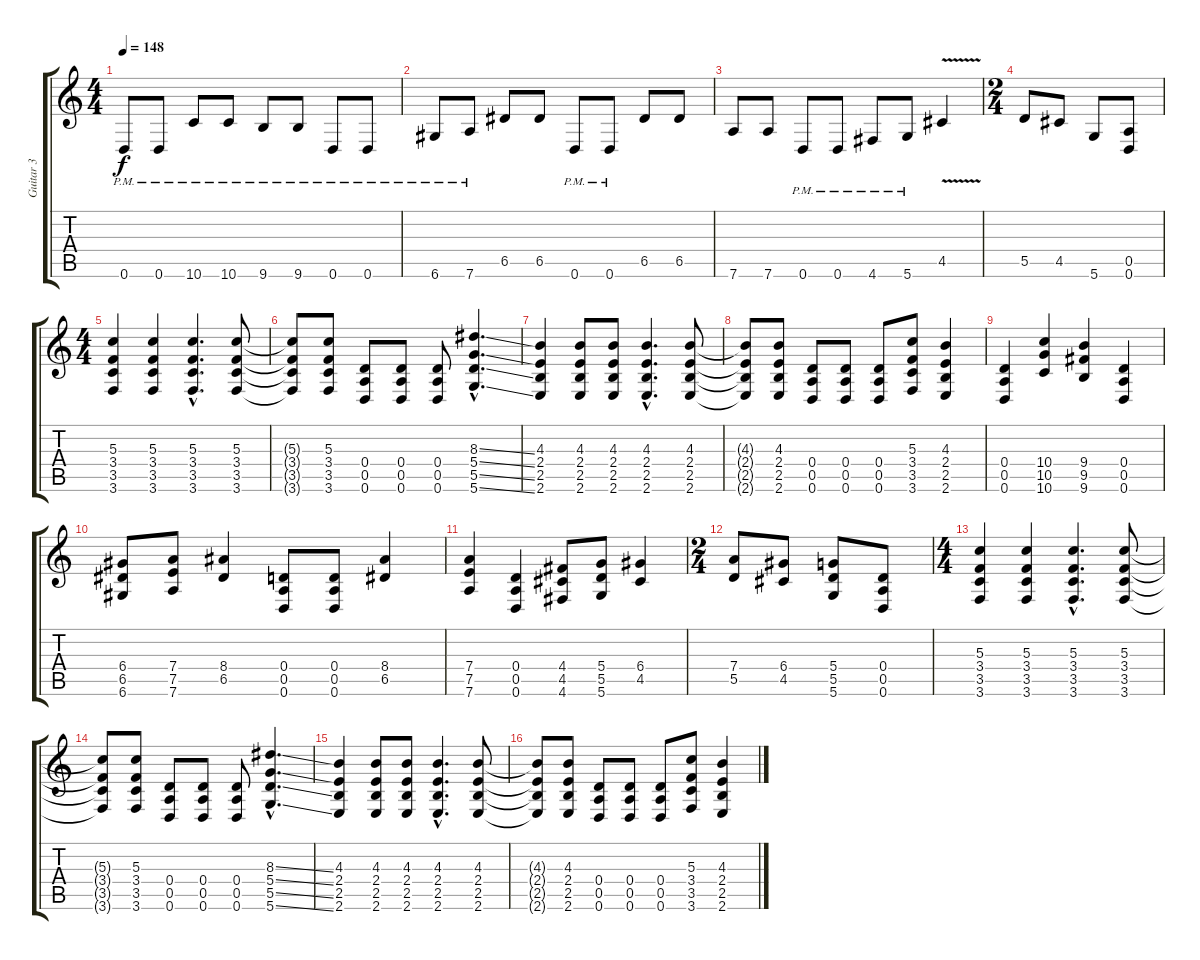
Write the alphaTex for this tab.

\track ("Guitar 3" "Guitar 3") {instrument distortionguitar}
\staff {score tabs}
\tuning (E4 B3 G3 D3 A2 D2) {hide}
\ts (4 4)
\tempo 148
\clef g2
\ks c
0.6{pm}.8{dy f} 0.6{pm}.8 10.6{pm}.8 10.6{pm}.8 9.6{pm}.8 9.6{pm}.8 0.6{pm}.8 0.6{pm}.8 |
6.6{pm}.8 7.6{pm}.8 6.5.8 6.5.8 0.6{pm}.8 0.6{pm}.8 6.5.8 6.5.8 |
7.6.8 7.6.8 0.6{pm}.8 0.6{pm}.8 4.6{pm}.8 5.6{pm}.8 4.5{v}.4 |
\ts (2 4)
5.5.8 4.5.8 5.6.8 (0.5 0.6).8 |
\ts (4 4)
(5.3 3.4 3.5 3.6).4 (5.3 3.4 3.5 3.6).4 (5.3{hac} 3.4{hac} 3.5{hac} 3.6{hac}).4{d} (5.3 3.4 3.5 3.6).8 |
(5.3{t} 3.4{t} 3.5{t} 3.6{t}).8 (5.3 3.4 3.5 3.6).8 (0.4 0.5 0.6).8 (0.4 0.5 0.6).8 (0.4 0.5 0.6).8 (8.3{ss hac} 5.4{ss hac} 5.5{ss hac} 5.6{ss hac}).4{d} |
(4.3 2.4 2.5 2.6).4 (4.3 2.4 2.5 2.6).8 (4.3 2.4 2.5 2.6).8 (4.3{hac} 2.4{hac} 2.5{hac} 2.6{hac}).4{d} (4.3 2.4 2.5 2.6).8 |
(4.3{t} 2.4{t} 2.5{t} 2.6{t}).8 (4.3 2.4 2.5 2.6).8 (0.4 0.5 0.6).8 (0.4 0.5 0.6).8 (0.4 0.5 0.6).8 (5.3 3.4 3.5 3.6).8 (4.3 2.4 2.5 2.6).4 |
(0.4 0.5 0.6).4 (10.4 10.5 10.6).4 (9.4 9.5 9.6).4 (0.4 0.5 0.6).4 |
(6.4 6.5 6.6).8 (7.4 7.5 7.6).8 (8.4 6.5).4 (0.4 0.5 0.6).8 (0.4 0.5 0.6).8 (8.4 6.5).4 |
(7.4 7.5 7.6).4 (0.4 0.5 0.6).4 (4.4 4.5 4.6).8 (5.4 5.5 5.6).8 (6.4 4.5).4 |
\ts (2 4)
(7.4 5.5).8 (6.4 4.5).8 (5.4 5.5 5.6).8 (0.4 0.5 0.6).8 |
\ts (4 4)
(5.3 3.4 3.5 3.6).4 (5.3 3.4 3.5 3.6).4 (5.3{hac} 3.4{hac} 3.5{hac} 3.6{hac}).4{d} (5.3 3.4 3.5 3.6).8 |
(5.3{t} 3.4{t} 3.5{t} 3.6{t}).8 (5.3 3.4 3.5 3.6).8 (0.4 0.5 0.6).8 (0.4 0.5 0.6).8 (0.4 0.5 0.6).8 (8.3{ss hac} 5.4{ss hac} 5.5{ss hac} 5.6{ss hac}).4{d} |
(4.3 2.4 2.5 2.6).4 (4.3 2.4 2.5 2.6).8 (4.3 2.4 2.5 2.6).8 (4.3{hac} 2.4{hac} 2.5{hac} 2.6{hac}).4{d} (4.3 2.4 2.5 2.6).8 |
(4.3{t} 2.4{t} 2.5{t} 2.6{t}).8 (4.3 2.4 2.5 2.6).8 (0.4 0.5 0.6).8 (0.4 0.5 0.6).8 (0.4 0.5 0.6).8 (5.3 3.4 3.5 3.6).8 (4.3 2.4 2.5 2.6).4
